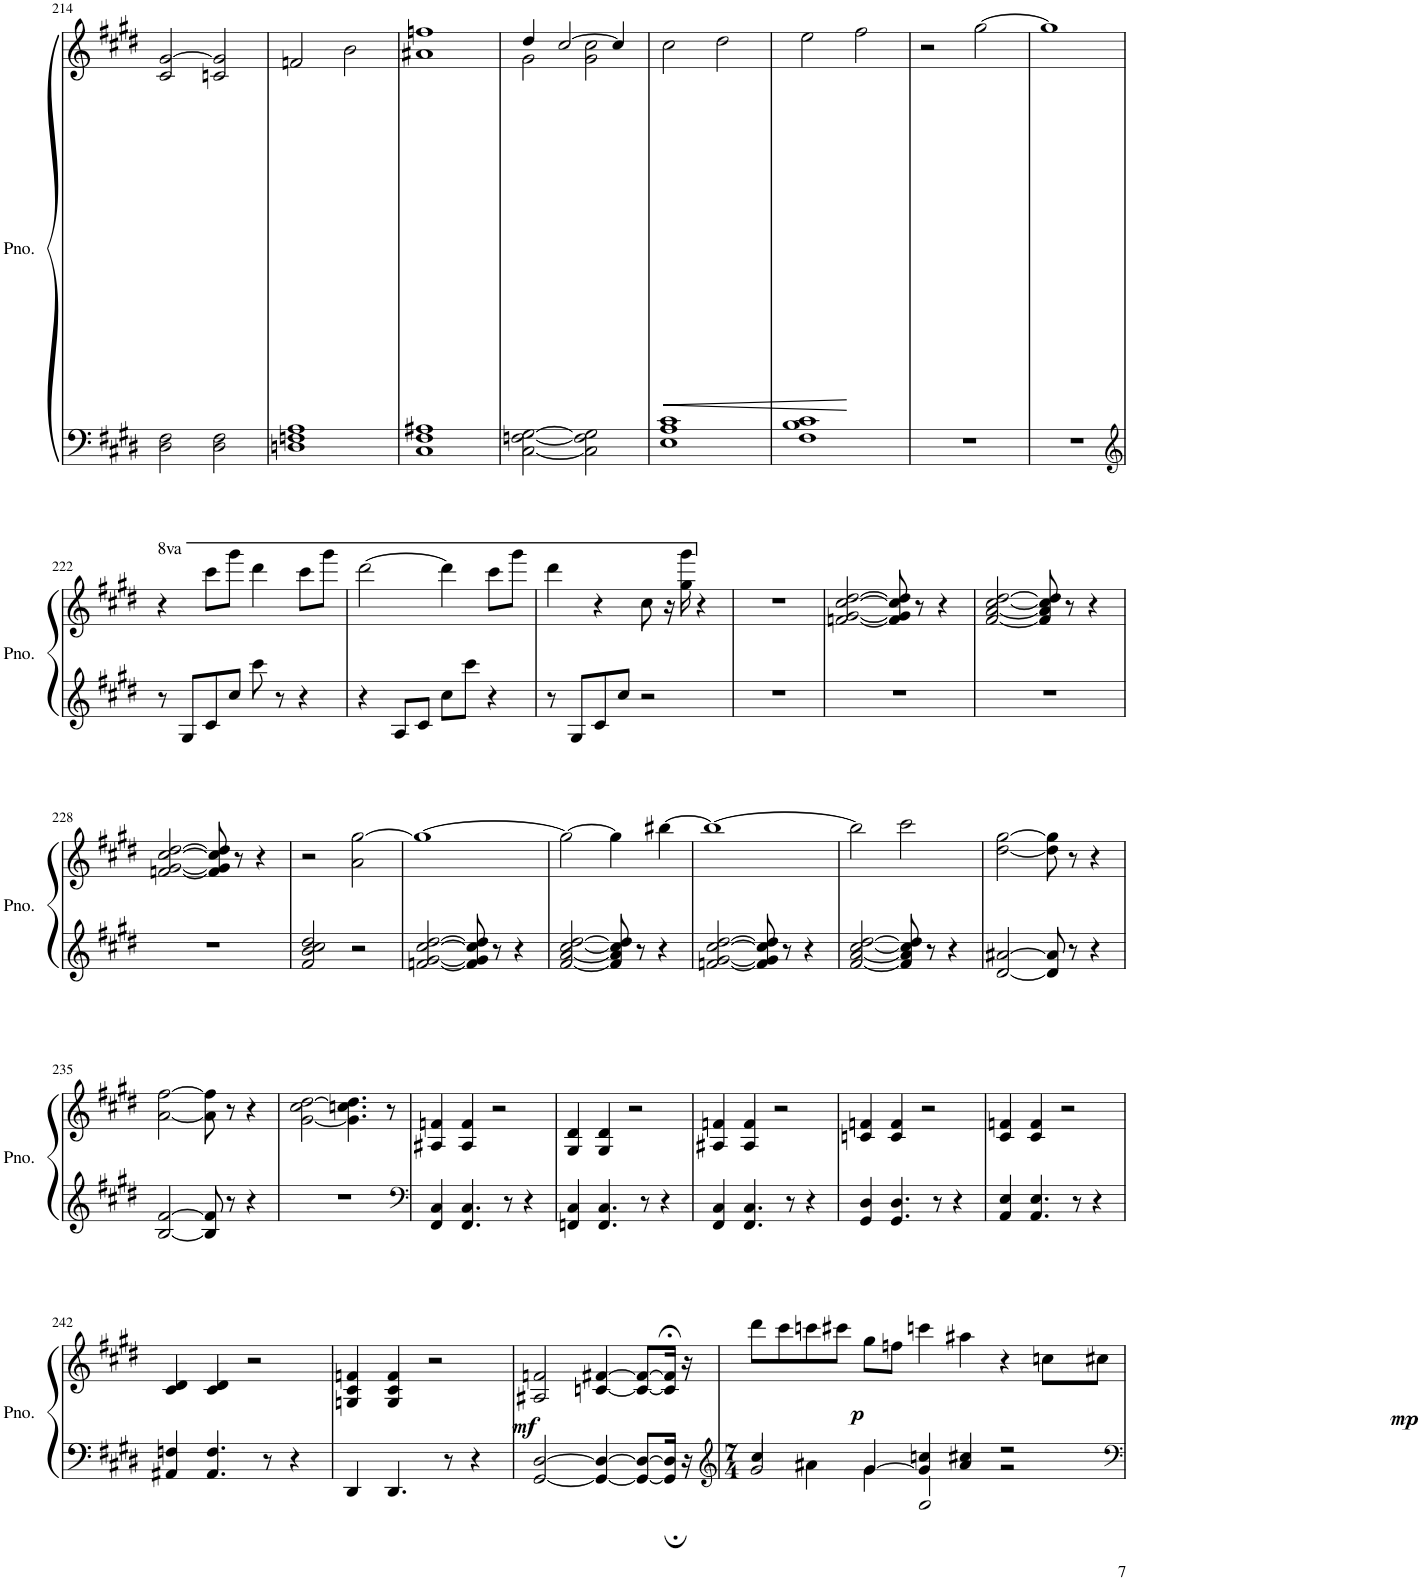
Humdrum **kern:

**kern	**kern	**dynam
*part1	*part1	*part1
*staff2	*staff1	*staff1/2
*I"Piano	*	*
*I'Pno.	*	*
!!LO:PB:g=z
*clefF4	*clefG2	*
*k[f#c#g#d#]	*k[f#c#g#d#]	*
*M4/4	*M4/4	*
=214	=214	=214
2D#\ 2F#\	2c#/ [2g#/	.
2D#\ 2F#\	2cn/ 2g#/]	.
=215	=215	=215
1Dn 1Fn 1A	2fn/	.
.	2b\	.
=216	=216	=216
1C# 1F# 1A#X	1a#X 1ffn	.
=217	=217	=217
*	*^	*
[2C#\ [2Fn\ [2G#\	4dd#/	2g#\	.
.	[2cc#/	.	.
2C#\] 2F\] 2G#\]	.	2g#\ 2cc#\	.
.	4cc#/]	.	.
*	*v	*v	*
=218	=218	=218
!	!	!LO:HP:b
1E 1A 1c#	2cc#\	<
.	2dd#\	.
=219	=219	=219
1F# 1B 1c#	2ee\	.
.	2ff#\	[
=220	=220	=220
1r	2r	.
.	[2gg#\	.
=221	=221	=221
1r	1gg#]	.
!!LO:LB:g=z
=222	=222	=222
*clefG2	*	*
*	*8va	*
8r	4r	.
8G#/L	.	.
8c#/	8cccc#\L	.
8cc#/J	8gggg#\J	.
8ccc#\	4dddd#\	.
8r	.	.
4r	8cccc#\L	.
.	8gggg#\J	.
=223	=223	=223
4r	[2dddd#\	.
8A/L	.	.
8c#/J	.	.
8cc#\L	4dddd#\]	.
8ccc#\J	.	.
4r	8cccc#\L	.
.	8gggg#\J	.
=224	=224	=224
8r	4dddd#\	.
8G#/L	.	.
8c#/	4r	.
8cc#/J	.	.
2r	8ccc#\	.
.	16r	.
.	16ggg#\ 16gggg#\	.
*	*X8va	*
.	4r	.
=225	=225	=225
1r	1r	.
=226	=226	=226
1r	[2fn/ [2g#/ [2cc#/ [2dd#/	.
.	8f/] 8g#/] 8cc#/] 8dd#/]	.
.	8r	.
.	4r	.
=227	=227	=227
1r	[2f#/ [2a/ [2cc#/ [2dd#/	.
.	8f#/] 8a/] 8cc#/] 8dd#/]	.
.	8r	.
.	4r	.
!!LO:LB:g=z
=228	=228	=228
1r	[2fn/ [2g#/ [2cc#/ [2dd#/	.
.	8f/] 8g#/] 8cc#/] 8dd#/]	.
.	8r	.
.	4r	.
=229	=229	=229
2f#/ 2b/ 2cc#/ 2dd#/	2r	.
2r	2a\ [2gg#\	.
=230	=230	=230
[2fn/ [2g#/ [2cc#/ [2dd#/	1gg#_	.
8f/] 8g#/] 8cc#/] 8dd#/]	.	.
8r	.	.
4r	.	.
=231	=231	=231
[2f#/ [2a/ [2cc#/ [2dd#/	2gg#\_	.
8f#/] 8a/] 8cc#/] 8dd#/]	4gg#\]	.
8r	.	.
4r	[4bb#X\	.
=232	=232	=232
[2fn/ [2g#/ [2cc#/ [2dd#/	1bb#_	.
8f/] 8g#/] 8cc#/] 8dd#/]	.	.
8r	.	.
4r	.	.
=233	=233	=233
[2f#/ [2a/ [2cc#/ [2dd#/	2bb#\]	.
8f#/] 8a/] 8cc#/] 8dd#/]	2ccc#\	.
8r	.	.
4r	.	.
=234	=234	=234
[2d#/ [2a#X/	[2dd#\ [2gg#\	.
8d#/] 8a#/]	8dd#\] 8gg#\]	.
8r	8r	.
4r	4r	.
!!LO:LB:g=z
=235	=235	=235
[2B/ [2f#/	[2a\ [2ff#\	.
8B/] 8f#/]	8a\] 8ff#\]	.
8r	8r	.
4r	4r	.
=236	=236	=236
1r	[2g#\ 2cc#\ [2dd#\	.
.	4.g#\] 4.ccn\ 4.dd#\]	.
.	8r	.
=237	=237	=237
*clefF4	*	*
4FF#/ 4C#/	4A#X/ 4fn/	.
4.FF#/ 4.C#/	4A#/ 4f/	.
.	2r	.
8r	.	.
4r	.	.
=238	=238	=238
4FFn/ 4C#/	4G#/ 4d#/	.
4.FF/ 4.C#/	4G#/ 4d#/	.
.	2r	.
8r	.	.
4r	.	.
=239	=239	=239
4FF#/ 4C#/	4A#X/ 4fn/	.
4.FF#/ 4.C#/	4A#/ 4f/	.
.	2r	.
8r	.	.
4r	.	.
=240	=240	=240
4GG#/ 4D#/	4cn/ 4fn/	.
4.GG#/ 4.D#/	4c/ 4f/	.
.	2r	.
8r	.	.
4r	.	.
=241	=241	=241
4AA/ 4E/	4c#/ 4fn/	.
4.AA/ 4.E/	4c#/ 4f/	.
.	2r	.
8r	.	.
4r	.	.
!!LO:LB:g=z
=242	=242	=242
4AA#X/ 4Fn/	4c#/ 4d#/	.
4.AA#/ 4.F/	4c#/ 4d#/	.
.	2r	.
8r	.	.
4r	.	.
=243	=243	=243
4DD#/	4Gn/ 4c#/ 4fn/	.
4.DD#/	4G/ 4c#/ 4f/	.
.	2r	.
8r	.	.
4r	.	.
=244	=244	=244
!	!	!LO:DY:b
[2GG#/ [2D#/	2A#X/ 2fn/	mf
4GG#/_ 4D#/_	[4cn/ [4f#X/	.
8GG#/_ 8D#/_L	8c/_ 8f#/_L	.
16GG#/]; 16D#/];Jk	16c/];< 16f#/];<Jk	.
16r	16r	.
=245	=245	=245
*clefG2	*	*
*M7/4	*	*
*^	*	*
!	!	!	!LO:DY:b
2g#/	4cc#/	8ddd#\L	p
.	.	8ccc#\	.
.	4a#X\	8cccn\	.
.	.	8ccc#X\J	.
[4g#/	4g#\	8gg#\L	.
.	.	8ffn\J	.
4g#/] 4ccn/	2f#\	4cccn\	.
4a#/ 4cc#X/	.	4aa#X\	.
2r	2r	4r	.
!	!	!	!LO:DY:b
.	.	8ccn\L	mp
.	.	8cc#X\J	.
*v	*v	*	*
=	=	=
*-	*-	*-
